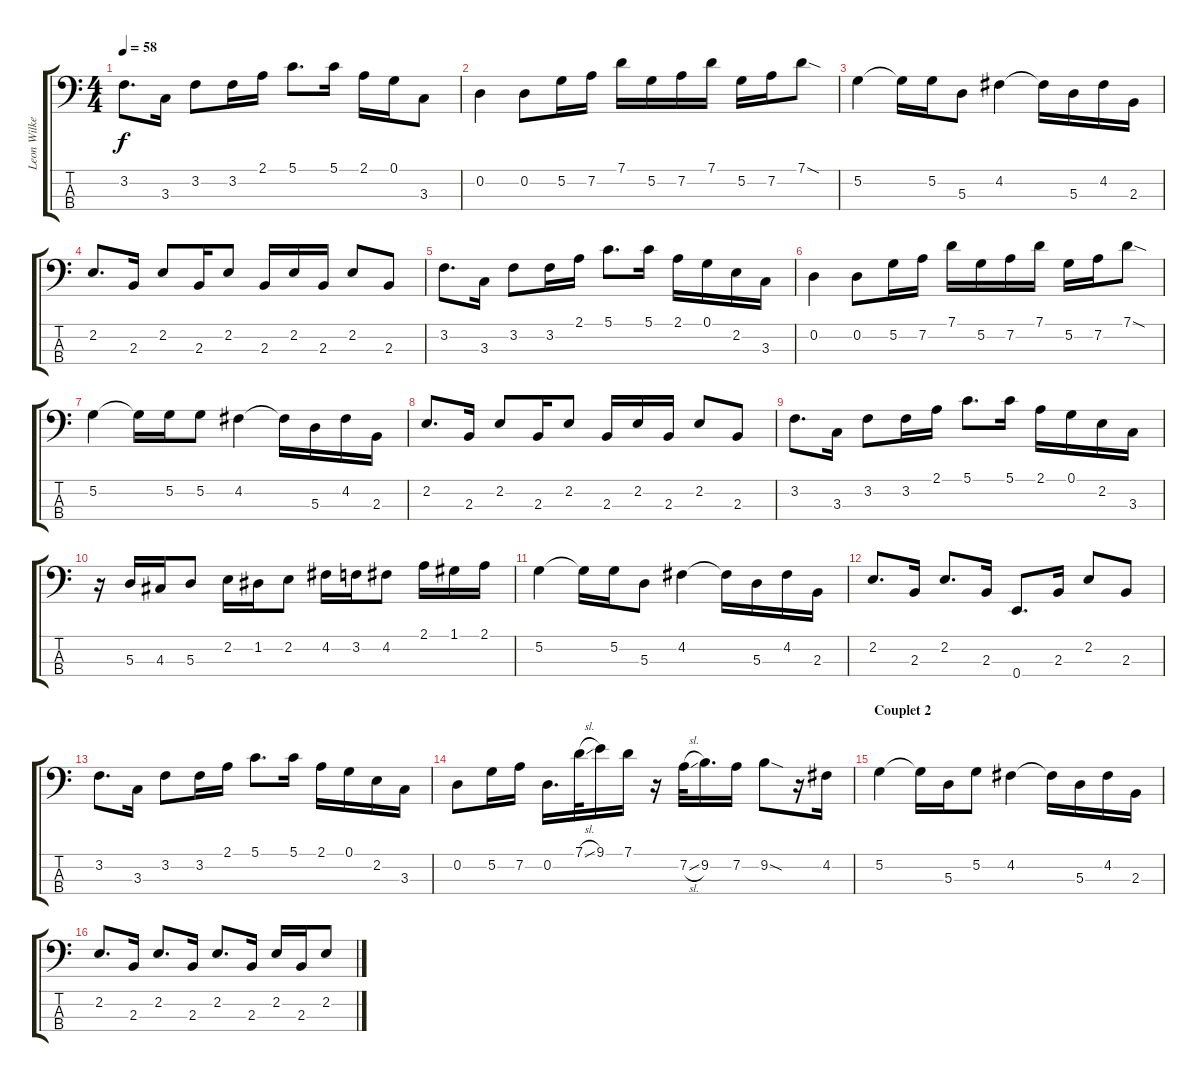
\track ("Leon Wilkeson (bass)" "Leon Wilke") {instrument electricbassfinger}
\staff {score tabs}
\tuning (G2 D2 A1 E1) {hide}
\ts (4 4)
\tempo 58
\clef f4
\ks c
3.2.8{d dy f volume 7} 3.3.16 3.2.8 3.2.16 2.1.16 5.1.8{d} 5.1.16 2.1.16 0.1.16 3.3.8 |
0.2.4{volume 7} 0.2.8 5.2.16 7.2.16 7.1.16 5.2.16 7.2.16 7.1.16 5.2.16 7.2.16 7.1{sod}.8 |
5.2.4{volume 7} 5.2{t}.16 5.2.16 5.3.8 4.2.4 4.2{t}.16 5.3.16 4.2.16 2.3.16 |
2.2.8{d volume 7} 2.3.16 2.2.8 2.3.16 2.2.8 2.3.16 2.2.16 2.3.16 2.2.8 2.3.8 |
3.2.8{d volume 7} 3.3.16 3.2.8 3.2.16 2.1.16 5.1.8{d} 5.1.16 2.1.16 0.1.16 2.2.16 3.3.16 |
0.2.4{volume 7} 0.2.8 5.2.16 7.2.16 7.1.16 5.2.16 7.2.16 7.1.16 5.2.16 7.2.16 7.1{sod}.8 |
5.2.4{volume 7} 5.2{t}.16 5.2.16 5.2.8 4.2.4 4.2{t}.16 5.3.16 4.2.16 2.3.16 |
2.2.8{d volume 7} 2.3.16 2.2.8 2.3.16 2.2.8 2.3.16 2.2.16 2.3.16 2.2.8 2.3.8 |
3.2.8{d volume 7} 3.3.16 3.2.8 3.2.16 2.1.16 5.1.8{d} 5.1.16 2.1.16 0.1.16 2.2.16 3.3.16 |
r.16{volume 7} 5.3.16 4.3.16 5.3.8 2.2.16 1.2.16 2.2.8 4.2.16 3.2.16 4.2.8 2.1.16 1.1.16 2.1.16 |
5.2.4{volume 7} 5.2{t}.16 5.2.16 5.3.8 4.2.4 4.2{t}.16 5.3.16 4.2.16 2.3.16 |
2.2.8{d volume 7} 2.3.16 2.2.8{d} 2.3.16 0.4.8{d} 2.3.16 2.2.8 2.3.8 |
3.2.8{d volume 7} 3.3.16 3.2.8 3.2.16 2.1.16 5.1.8{d} 5.1.16 2.1.16 0.1.16 2.2.16 3.3.16 |
0.2.8{volume 7} 5.2.16 7.2.16 0.2.16{d} 7.1{sl}.32 9.1.16 7.1.16 r.16 7.2{sl}.32 9.2.16{d} 7.2.16 9.2{sod}.8 r.16 4.2.16 |
\section ("" "Couplet 2")
5.2.4{volume 9} 5.2{t}.16 5.3.16 5.2.8 4.2.4 4.2{t}.16 5.3.16 4.2.16 2.3.16 |
2.2.8{d} 2.3.16 2.2.8{d} 2.3.16 2.2.8{d} 2.3.16 2.2.16 2.3.16 2.2.8
